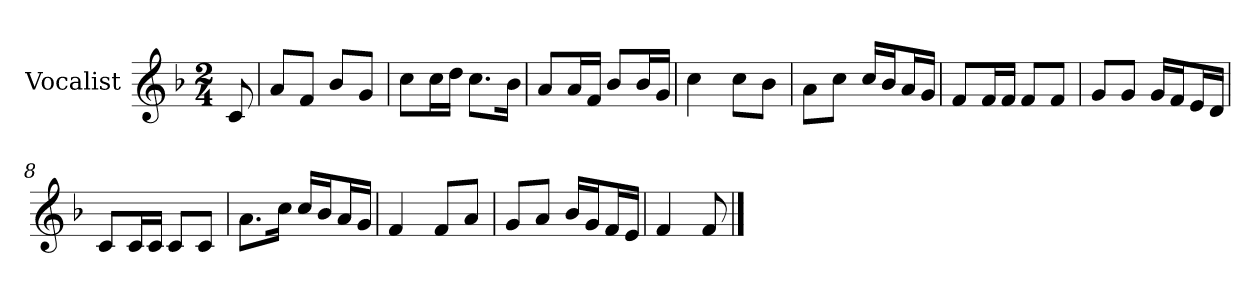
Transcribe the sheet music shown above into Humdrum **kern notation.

**kern
*part1
*staff1
*I"Vocalist
*k[b-]
*F:
*M2/4
=
8c
=1
8aL
8fJ
8b-L
8gJ
=2
8ccL
16ccL
16ddJJ
8.ccL
16b-Jk
=3
8aL
16aL
16fJJ
8b-L
16b-L
16gJJ
=4
4cc
8ccL
8b-J
=5
8aL
8ccJ
16ccLL
16b-J
16aL
16gJJ
=6
8fL
16fL
16fJJ
8fL
8fJ
=7
8gL
8gJ
16gLL
16fJ
16eL
16dJJ
=8
8cL
16cL
16cJJ
8cL
8cJ
=9
8.aL
16ccJk
16ccLL
16b-J
16aL
16gJJ
=10
4f
8fL
8aJ
=11
8gL
8aJ
16b-LL
16gJ
16fL
16eJJ
=12
4f
8f
==
*-
